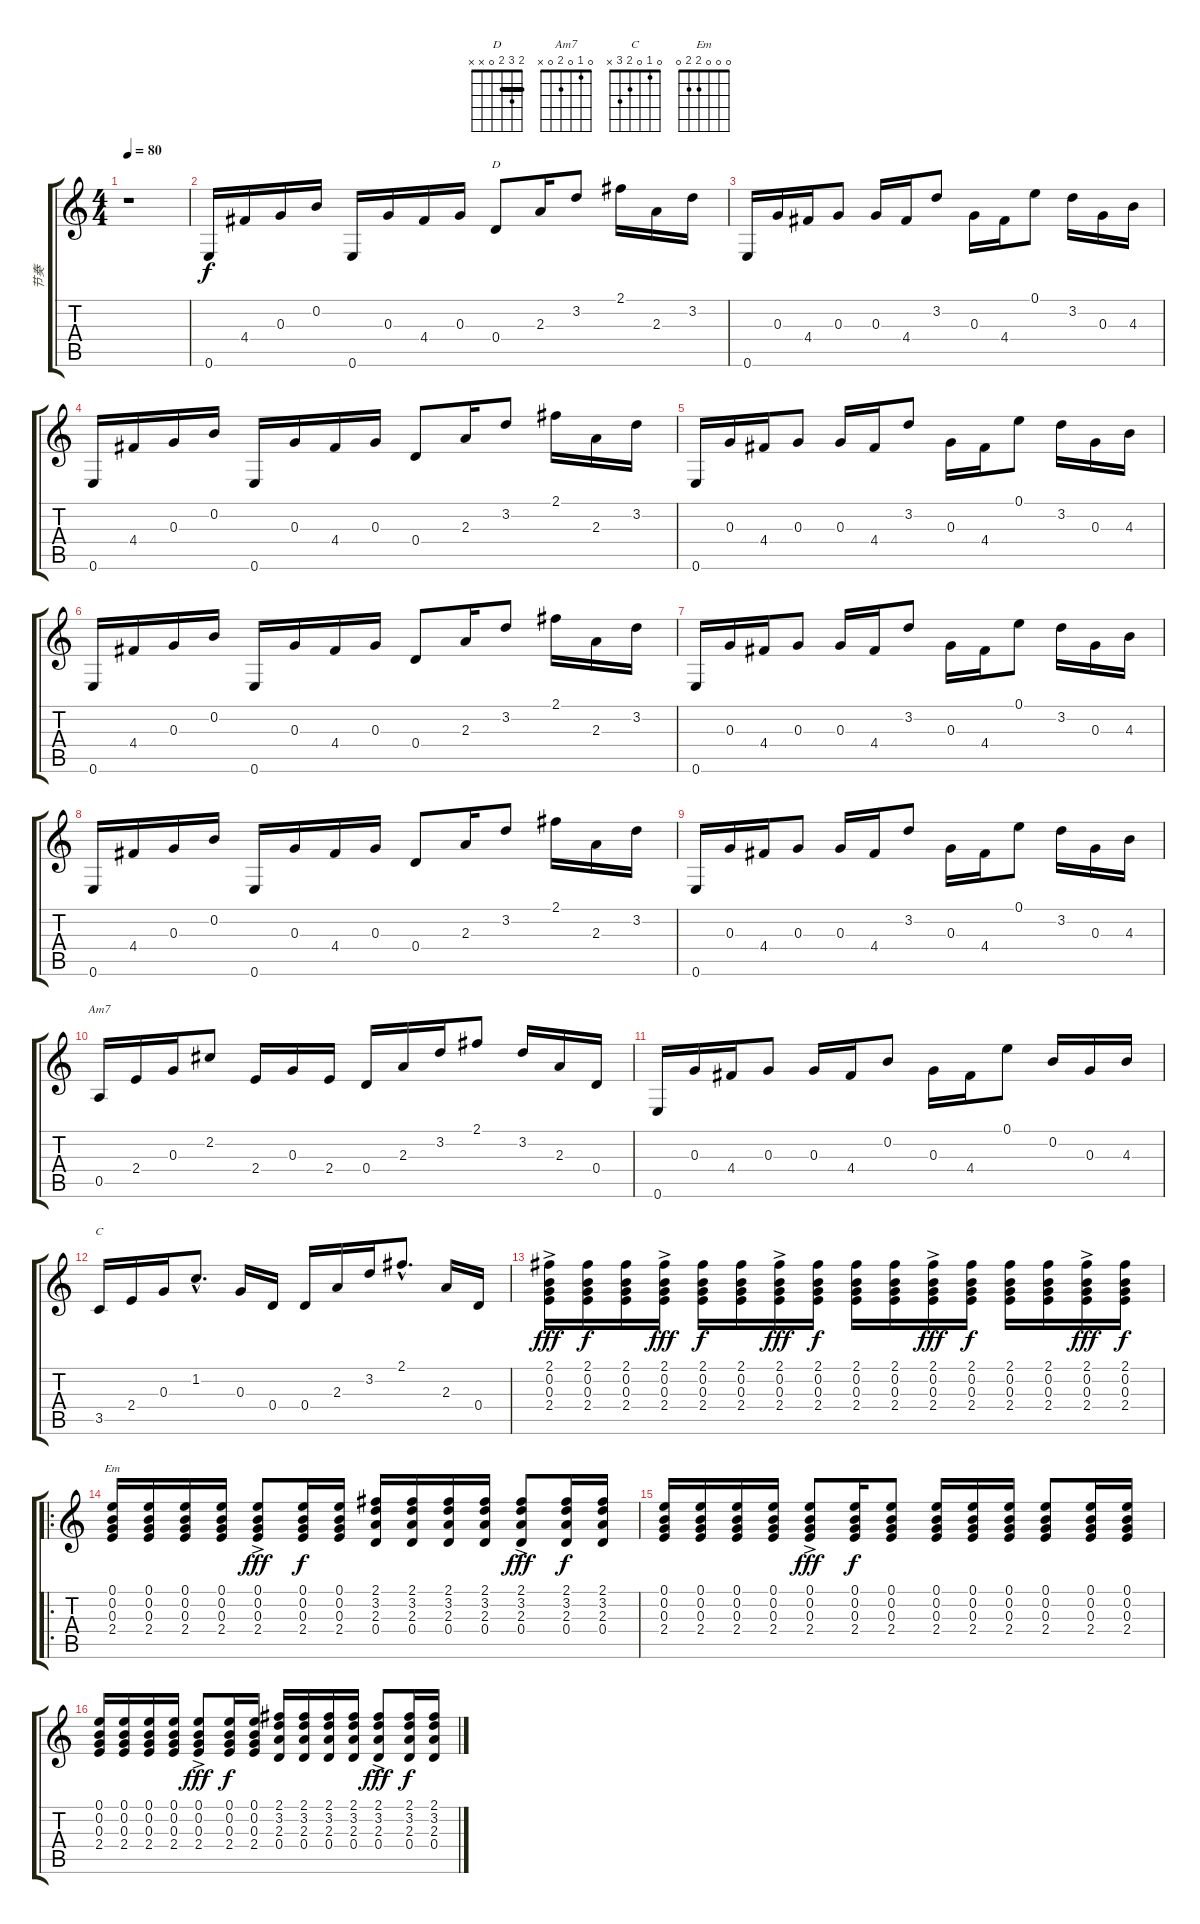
\track ("节奏 " "节奏 ") {instrument acousticguitarsteel}
\staff {score tabs}
\tuning (E4 B3 G3 D3 A2 E2) {hide}
\chord ("D" 2 3 2 0 x x) {barre 2}
\chord ("Am7" 0 1 0 2 0 x)
\chord ("C" 0 1 0 2 3 x)
\chord ("Em" 0 0 0 2 2 0)
\ts (4 4)
\tempo 80
\clef g2
\ks c
r.1{dy f} |
0.6.16 4.4.16 0.3.16 0.2.16 0.6.16 0.3.16 4.4.16 0.3.16 0.4.8{ch "D"} 2.3.16 3.2.8 2.1.16 2.3.16 3.2.16 |
0.6.16 0.3.16 4.4.16 0.3.8 0.3.16 4.4.16 3.2.8 0.3.16 4.4.16 0.1.8 3.2.16 0.3.16 4.3.16 |
0.6.16 4.4.16 0.3.16 0.2.16 0.6.16 0.3.16 4.4.16 0.3.16 0.4.8 2.3.16 3.2.8 2.1.16 2.3.16 3.2.16 |
0.6.16 0.3.16 4.4.16 0.3.8 0.3.16 4.4.16 3.2.8 0.3.16 4.4.16 0.1.8 3.2.16 0.3.16 4.3.16 |
0.6.16 4.4.16 0.3.16 0.2.16 0.6.16 0.3.16 4.4.16 0.3.16 0.4.8 2.3.16 3.2.8 2.1.16 2.3.16 3.2.16 |
0.6.16 0.3.16 4.4.16 0.3.8 0.3.16 4.4.16 3.2.8 0.3.16 4.4.16 0.1.8 3.2.16 0.3.16 4.3.16 |
0.6.16 4.4.16 0.3.16 0.2.16 0.6.16 0.3.16 4.4.16 0.3.16 0.4.8 2.3.16 3.2.8 2.1.16 2.3.16 3.2.16 |
0.6.16 0.3.16 4.4.16 0.3.8 0.3.16 4.4.16 3.2.8 0.3.16 4.4.16 0.1.8 3.2.16 0.3.16 4.3.16 |
0.5.16{ch "Am7"} 2.4.16 0.3.16 2.2.8 2.4.16 0.3.16 2.4.16 0.4.16 2.3.16 3.2.16 2.1.8 3.2.16 2.3.16 0.4.16 |
0.6.16 0.3.16 4.4.16 0.3.8 0.3.16 4.4.16 0.2.8 0.3.16 4.4.16 0.1.8 0.2.16 0.3.16 4.3.16 |
3.5.16{ch "C"} 2.4.16 0.3.16 1.2{hac}.8{d} 0.3.16 0.4.16 0.4.16 2.3.16 3.2.16 2.1{hac}.8{d} 2.3.16 0.4.16 |
(2.1 0.2{ac} 0.3 2.4).16{dy fff} (2.1 0.2 0.3 2.4).16{dy f} (2.1 0.2 0.3 2.4).16 (2.1 0.2 0.3{ac} 2.4).16{dy fff} (2.1 0.2 0.3 2.4).16{dy f} (2.1 0.2 0.3 2.4).16 (2.1 0.2 0.3{ac} 2.4).16{dy fff} (2.1 0.2 0.3 2.4).16{dy f} (2.1 0.2 0.3 2.4).16 (2.1 0.2 0.3 2.4).16 (2.1 0.2 0.3 2.4{ac}).16{dy fff} (2.1 0.2 0.3 2.4).16{dy f} (2.1 0.2 0.3 2.4).16 (2.1 0.2 0.3 2.4).16 (2.1 0.2 0.3{ac} 2.4).16{dy fff} (2.1 0.2 0.3 2.4).16{dy f} |
\ro
(0.1 0.2 0.3 2.4).16{ch "Em"} (0.1 0.2 0.3 2.4).16 (0.1 0.2 0.3 2.4).16 (0.1 0.2 0.3 2.4).16 (0.1 0.2 0.3{ac} 2.4).8{dy fff} (0.1 0.2 0.3 2.4).16{dy f} (0.1 0.2 0.3 2.4).16 (2.1 3.2 2.3 0.4).16 (2.1 3.2 2.3 0.4).16 (2.1 3.2 2.3 0.4).16 (2.1 3.2 2.3 0.4).16 (2.1 3.2 2.3 0.4{ac}).8{dy fff} (2.1 3.2 2.3 0.4).16{dy f} (2.1 3.2 2.3 0.4).16 |
(0.1 0.2 0.3 2.4).16 (0.1 0.2 0.3 2.4).16 (0.1 0.2 0.3 2.4).16 (0.1 0.2 0.3 2.4).16 (0.1{ac} 0.2 0.3 2.4).8{dy fff} (0.1 0.2 0.3 2.4).16{dy f} (0.1 0.2 0.3 2.4).8 (0.1 0.2 0.3 2.4).16 (0.1 0.2 0.3 2.4).16 (0.1 0.2 0.3 2.4).16 (0.1 0.2 0.3 2.4).8 (0.1 0.2 0.3 2.4).16 (0.1 0.2 0.3 2.4).16 |
(0.1 0.2 0.3 2.4).16 (0.1 0.2 0.3 2.4).16 (0.1 0.2 0.3 2.4).16 (0.1 0.2 0.3 2.4).16 (0.1 0.2 0.3{ac} 2.4).8{dy fff} (0.1 0.2 0.3 2.4).16{dy f} (0.1 0.2 0.3 2.4).16 (2.1 3.2 2.3 0.4).16 (2.1 3.2 2.3 0.4).16 (2.1 3.2 2.3 0.4).16 (2.1 3.2 2.3 0.4).16 (2.1 3.2 2.3 0.4{ac}).8{dy fff} (2.1 3.2 2.3 0.4).16{dy f} (2.1 3.2 2.3 0.4).16
